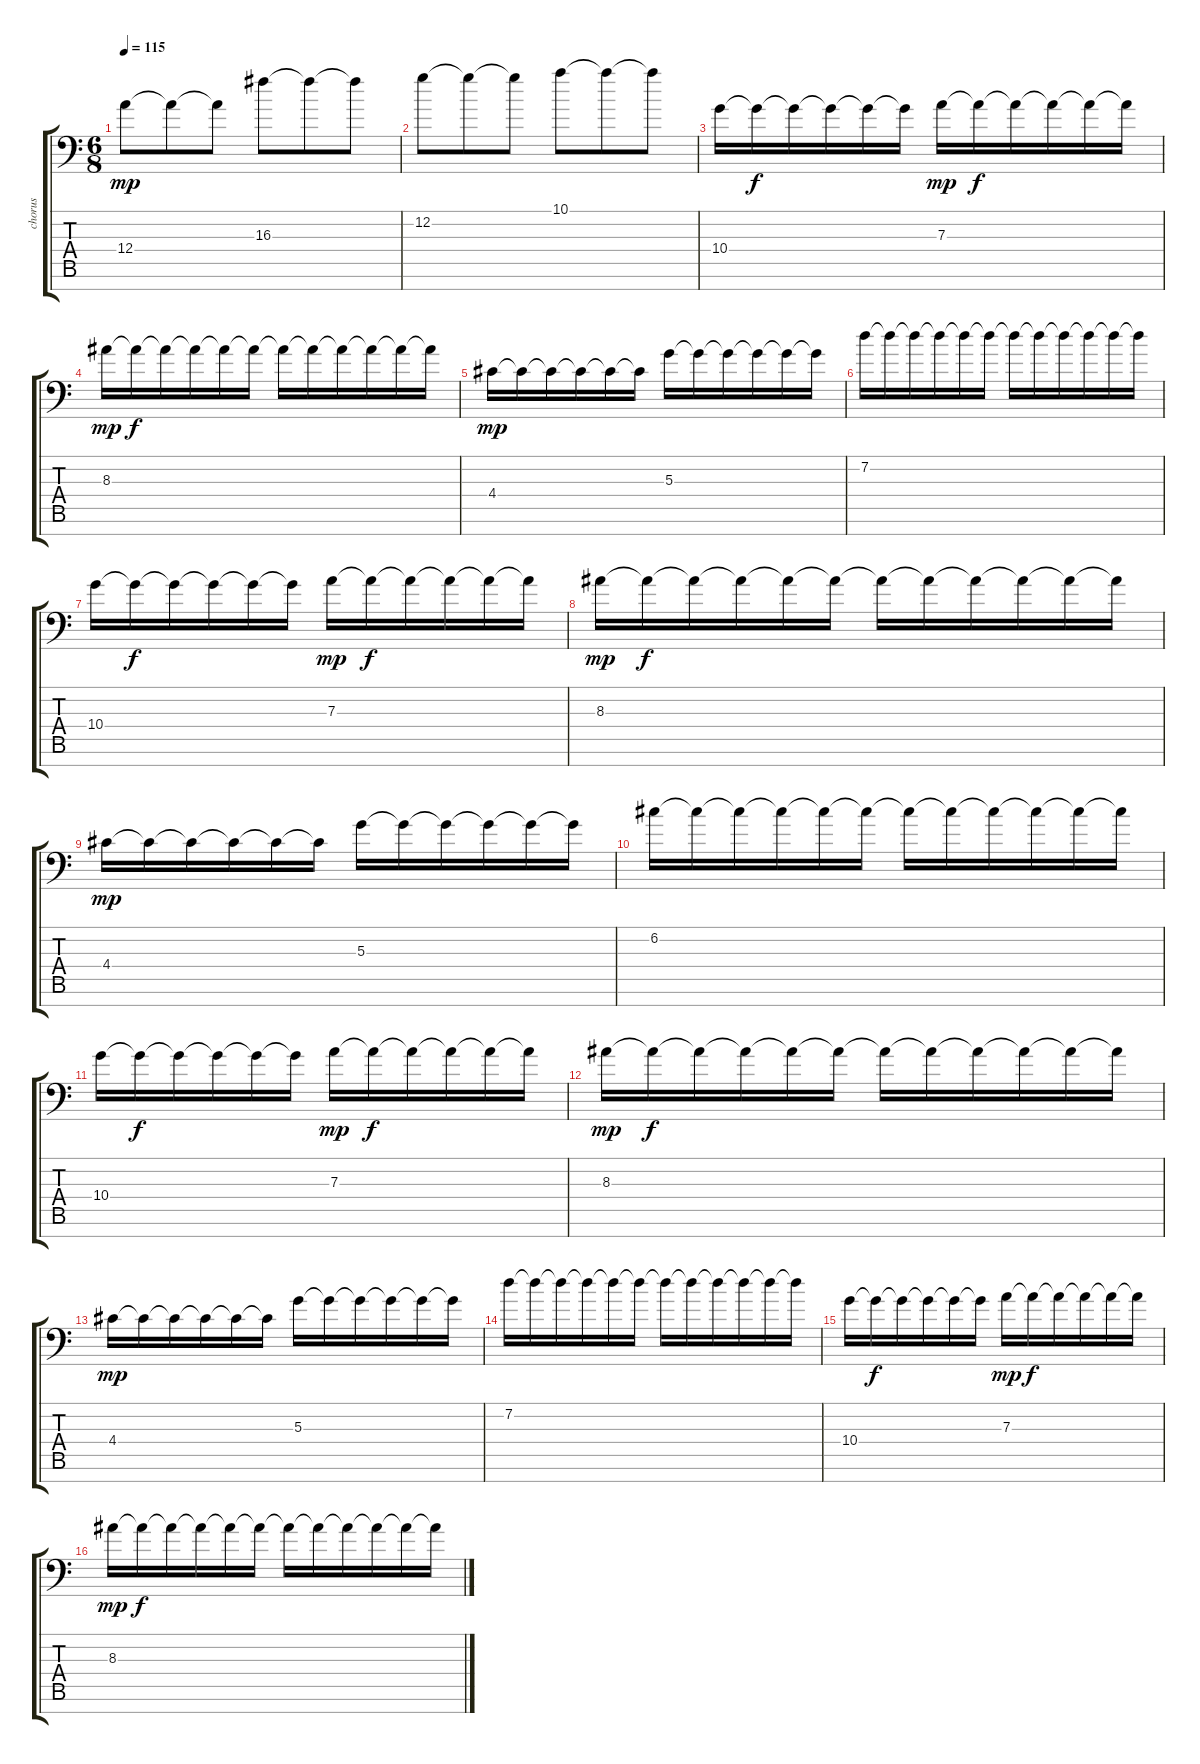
\track ("chorus" "chorus") {instrument guitarharmonics}
\staff {score tabs}
\tuning (B3 G3 D3 A2 E2 B1 Gb1) {hide}
\ts (6 8)
\tempo 115
\clef f4
\ks c
12.4.8{dy mp} 12.4{t}.8 12.4{t}.8 16.3.8 16.3{t}.8 16.3{t}.8 |
12.2.8 12.2{t}.8 12.2{t}.8 10.1.8 10.1{t}.8 10.1{t}.8 |
10.4.16 10.4{t}.16{dy f} 10.4{t}.16 10.4{t}.16 10.4{t}.16 10.4{t}.16 7.3.16{dy mp} 7.3{t}.16{dy f} 7.3{t}.16 7.3{t}.16 7.3{t}.16 7.3{t}.16 |
8.3.16{dy mp} 8.3{t}.16{dy f} 8.3{t}.16 8.3{t}.16 8.3{t}.16 8.3{t}.16 8.3{t}.16 8.3{t}.16 8.3{t}.16 8.3{t}.16 8.3{t}.16 8.3{t}.16 |
4.4.16{dy mp} 4.4{t}.16 4.4{t}.16 4.4{t}.16 4.4{t}.16 4.4{t}.16 5.3.16 5.3{t}.16 5.3{t}.16 5.3{t}.16 5.3{t}.16 5.3{t}.16 |
7.2.16 7.2{t}.16 7.2{t}.16 7.2{t}.16 7.2{t}.16 7.2{t}.16 7.2{t}.16 7.2{t}.16 7.2{t}.16 7.2{t}.16 7.2{t}.16 7.2{t}.16 |
10.4.16 10.4{t}.16{dy f} 10.4{t}.16 10.4{t}.16 10.4{t}.16 10.4{t}.16 7.3.16{dy mp} 7.3{t}.16{dy f} 7.3{t}.16 7.3{t}.16 7.3{t}.16 7.3{t}.16 |
8.3.16{dy mp} 8.3{t}.16{dy f} 8.3{t}.16 8.3{t}.16 8.3{t}.16 8.3{t}.16 8.3{t}.16 8.3{t}.16 8.3{t}.16 8.3{t}.16 8.3{t}.16 8.3{t}.16 |
4.4.16{dy mp} 4.4{t}.16 4.4{t}.16 4.4{t}.16 4.4{t}.16 4.4{t}.16 5.3.16 5.3{t}.16 5.3{t}.16 5.3{t}.16 5.3{t}.16 5.3{t}.16 |
6.2.16 6.2{t}.16 6.2{t}.16 6.2{t}.16 6.2{t}.16 6.2{t}.16 6.2{t}.16 6.2{t}.16 6.2{t}.16 6.2{t}.16 6.2{t}.16 6.2{t}.16 |
10.4.16 10.4{t}.16{dy f} 10.4{t}.16 10.4{t}.16 10.4{t}.16 10.4{t}.16 7.3.16{dy mp} 7.3{t}.16{dy f} 7.3{t}.16 7.3{t}.16 7.3{t}.16 7.3{t}.16 |
8.3.16{dy mp} 8.3{t}.16{dy f} 8.3{t}.16 8.3{t}.16 8.3{t}.16 8.3{t}.16 8.3{t}.16 8.3{t}.16 8.3{t}.16 8.3{t}.16 8.3{t}.16 8.3{t}.16 |
4.4.16{dy mp} 4.4{t}.16 4.4{t}.16 4.4{t}.16 4.4{t}.16 4.4{t}.16 5.3.16 5.3{t}.16 5.3{t}.16 5.3{t}.16 5.3{t}.16 5.3{t}.16 |
7.2.16 7.2{t}.16 7.2{t}.16 7.2{t}.16 7.2{t}.16 7.2{t}.16 7.2{t}.16 7.2{t}.16 7.2{t}.16 7.2{t}.16 7.2{t}.16 7.2{t}.16 |
10.4.16 10.4{t}.16{dy f} 10.4{t}.16 10.4{t}.16 10.4{t}.16 10.4{t}.16 7.3.16{dy mp} 7.3{t}.16{dy f} 7.3{t}.16 7.3{t}.16 7.3{t}.16 7.3{t}.16 |
8.3.16{dy mp} 8.3{t}.16{dy f} 8.3{t}.16 8.3{t}.16 8.3{t}.16 8.3{t}.16 8.3{t}.16 8.3{t}.16 8.3{t}.16 8.3{t}.16 8.3{t}.16 8.3{t}.16
